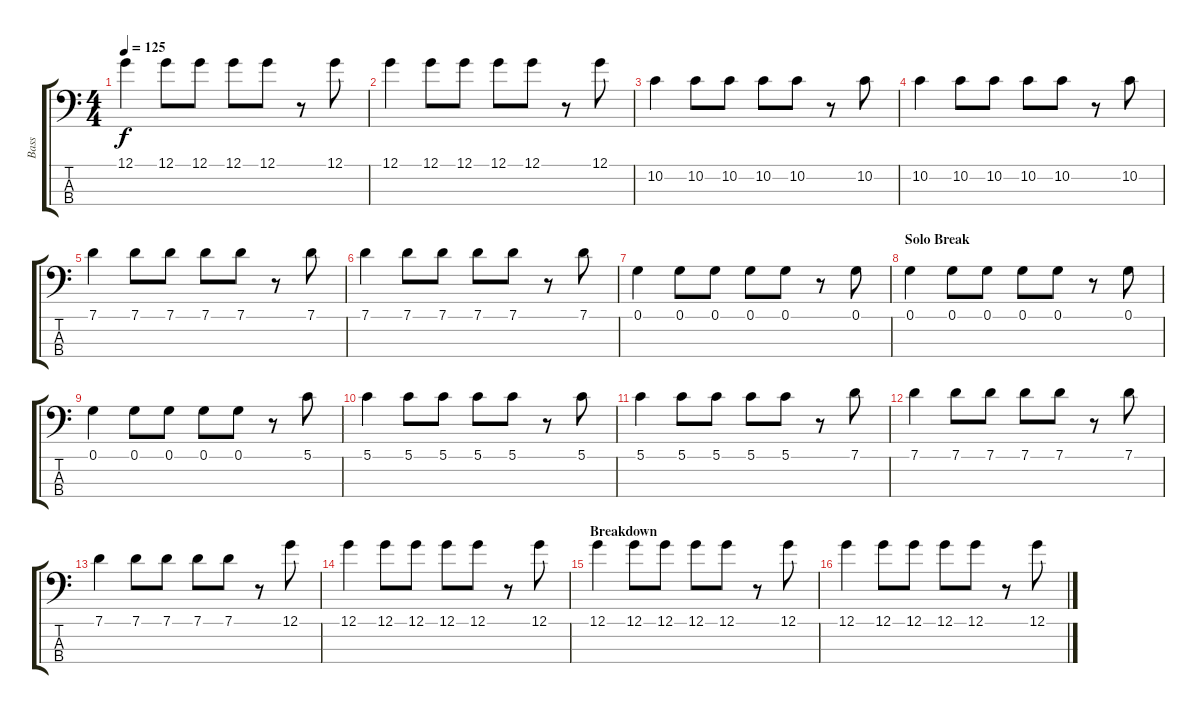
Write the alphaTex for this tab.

\track ("Bass" "Bass") {instrument electricbasspick}
\staff {score tabs}
\tuning (G2 D2 A1 E1) {hide}
\ts (4 4)
\tempo 125
\clef f4
\ks c
12.1.4{dy f} 12.1.8 12.1.8 12.1.8 12.1.8 r.8 12.1.8 |
12.1.4 12.1.8 12.1.8 12.1.8 12.1.8 r.8 12.1.8 |
10.2.4 10.2.8 10.2.8 10.2.8 10.2.8 r.8 10.2.8 |
10.2.4 10.2.8 10.2.8 10.2.8 10.2.8 r.8 10.2.8 |
7.1.4 7.1.8 7.1.8 7.1.8 7.1.8 r.8 7.1.8 |
7.1.4 7.1.8 7.1.8 7.1.8 7.1.8 r.8 7.1.8 |
0.1.4 0.1.8 0.1.8 0.1.8 0.1.8 r.8 0.1.8 |
\section ("" "Solo Break")
0.1.4 0.1.8 0.1.8 0.1.8 0.1.8 r.8 0.1.8 |
0.1.4 0.1.8 0.1.8 0.1.8 0.1.8 r.8 5.1.8 |
5.1.4 5.1.8 5.1.8 5.1.8 5.1.8 r.8 5.1.8 |
5.1.4 5.1.8 5.1.8 5.1.8 5.1.8 r.8 7.1.8 |
7.1.4 7.1.8 7.1.8 7.1.8 7.1.8 r.8 7.1.8 |
7.1.4 7.1.8 7.1.8 7.1.8 7.1.8 r.8 12.1.8 |
12.1.4 12.1.8 12.1.8 12.1.8 12.1.8 r.8 12.1.8 |
\section ("" "Breakdown")
12.1.4 12.1.8 12.1.8 12.1.8 12.1.8 r.8 12.1.8 |
12.1.4 12.1.8 12.1.8 12.1.8 12.1.8 r.8 12.1.8
